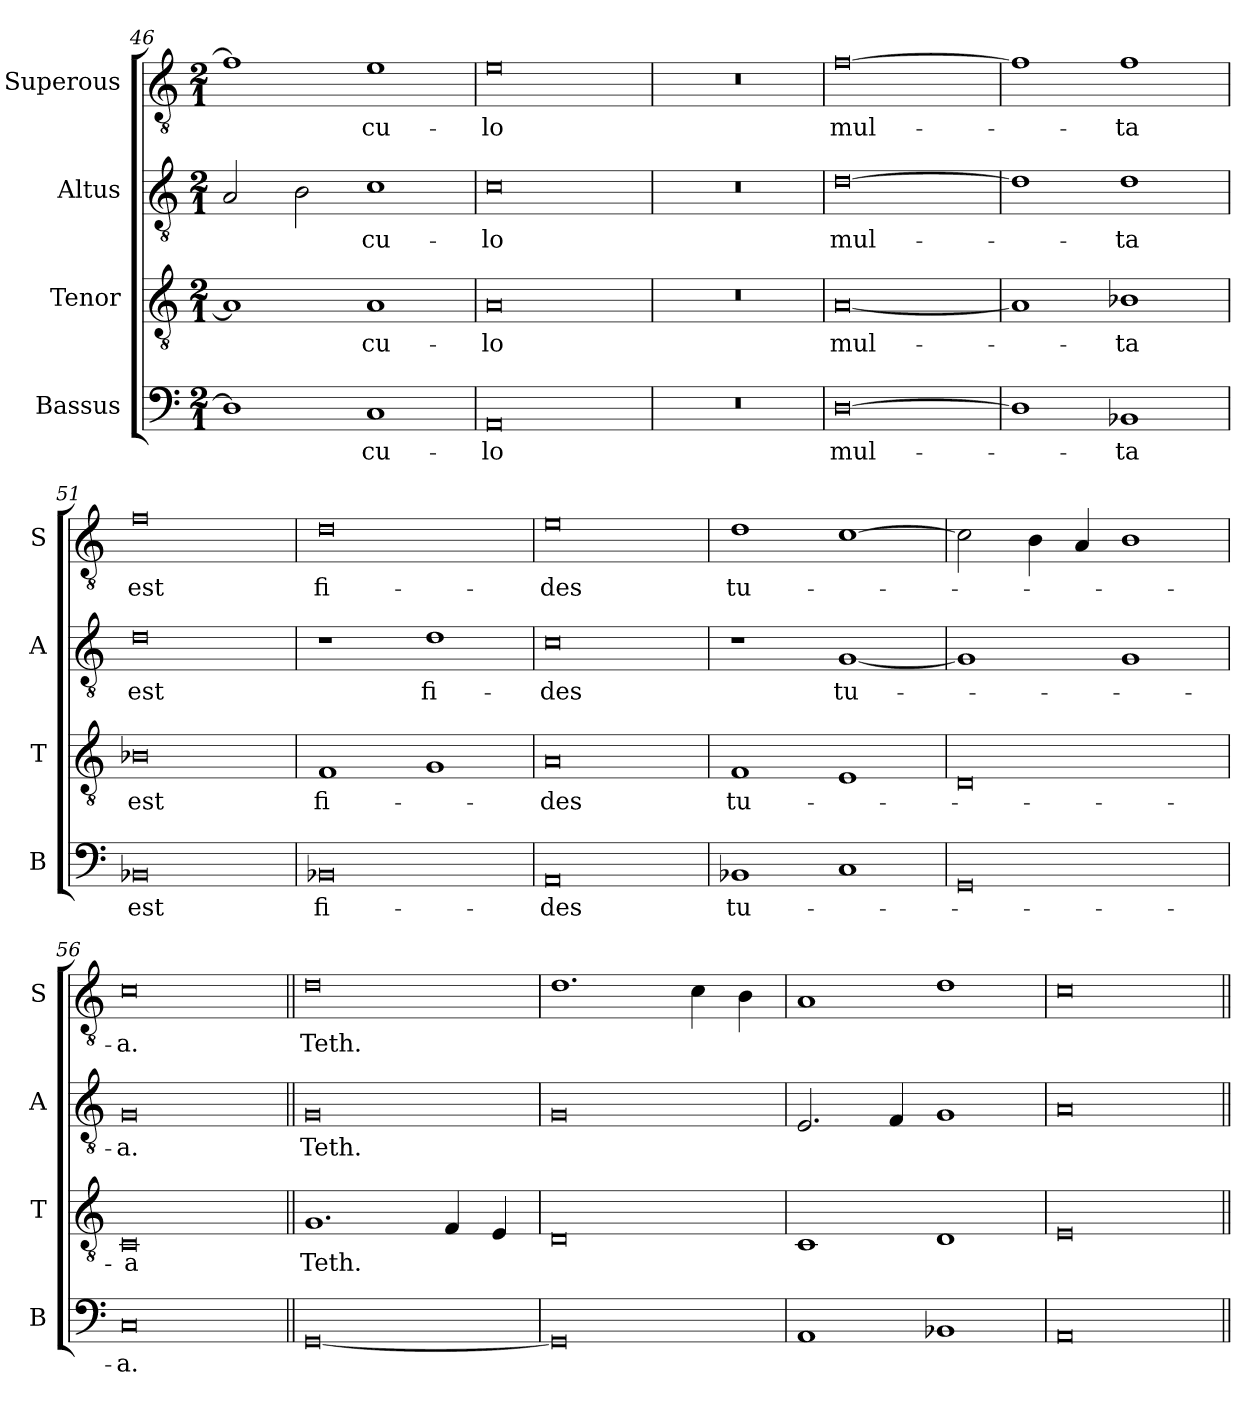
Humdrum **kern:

**kern	**text	**kern	**text	**kern	**text	**kern	**text
*part4	*part4	*part3	*part3	*part2	*part2	*part1	*part1
*staff4	*staff4	*staff3	*staff3	*staff2	*staff2	*staff1	*staff1
*I"Bassus	*	*I"Tenor	*	*I"Altus	*	*I"Superous	*
*I'B	*	*I'T	*	*I'A	*	*I'S	*
*clefF4	*	*clefGv2	*	*clefGv2	*	*clefGv2	*
*k[]	*	*k[]	*	*k[]	*	*k[]	*
*M2/1	*	*M2/1	*	*M2/1	*	*M2/1	*
=46	=46	=46	=46	=46	=46	=46	=46
1D]	.	1A]	.	2A	.	1f]	.
.	.	.	.	2B	.	.	.
1C	-cu-	1A	-cu-	1c	-cu-	1e	-cu-
=47	=47	=47	=47	=47	=47	=47	=47
0AA	-lo	0A	-lo	0c	-lo	0e	-lo
=48	=48	=48	=48	=48	=48	=48	=48
0r	.	0r	.	0r	.	0r	.
=49	=49	=49	=49	=49	=49	=49	=49
[0D	mul-	[0A	mul-	[0d	mul-	[0f	mul-
=50	=50	=50	=50	=50	=50	=50	=50
1D]	.	1A]	.	1d]	.	1f]	.
1BB-X	-ta	1B-X	-ta	1d	-ta	1f	-ta
=51	=51	=51	=51	=51	=51	=51	=51
0BB-X	est	0B-X	est	0d	est	0f	est
=52	=52	=52	=52	=52	=52	=52	=52
0BB-X	fi-	1F	fi-	1r	.	0d	fi-
.	.	1G	.	1d	fi-	.	.
=53	=53	=53	=53	=53	=53	=53	=53
0AA	-des	0A	-des	0c	-des	0e	-des
=54	=54	=54	=54	=54	=54	=54	=54
1BB-X	tu-	1F	tu-	1r	.	1d	tu-
1C	.	1E	.	[1G	tu-	[1c	.
=55	=55	=55	=55	=55	=55	=55	=55
0GG	.	0D	.	1G]	.	2c]	.
.	.	.	.	.	.	4B	.
.	.	.	.	.	.	4A	.
.	.	.	.	1G	.	1B	.
=56	=56	=56	=56	=56	=56	=56	=56
0C	-a.	0C	-a	0G	-a.	0c	-a.
=57||	=57||	=57||	=57||	=57||	=57||	=57||	=57||
[0GG	.	1.G	Teth.	0G	Teth.	0d	Teth.
.	.	4F	.	.	.	.	.
.	.	4E	.	.	.	.	.
=58	=58	=58	=58	=58	=58	=58	=58
0GG]	.	0D	.	0G	.	1.d	.
.	.	.	.	.	.	4c	.
.	.	.	.	.	.	4B	.
=59	=59	=59	=59	=59	=59	=59	=59
1AA	.	1C	.	2.E	.	1A	.
.	.	.	.	4F	.	.	.
1BB-X	.	1D	.	1G	.	1d	.
=60	=60	=60	=60	=60	=60	=60	=60
0AA	.	0E	.	0A	.	0c	.
=||	=||	=||	=||	=||	=||	=||	=||
*-	*-	*-	*-	*-	*-	*-	*-
